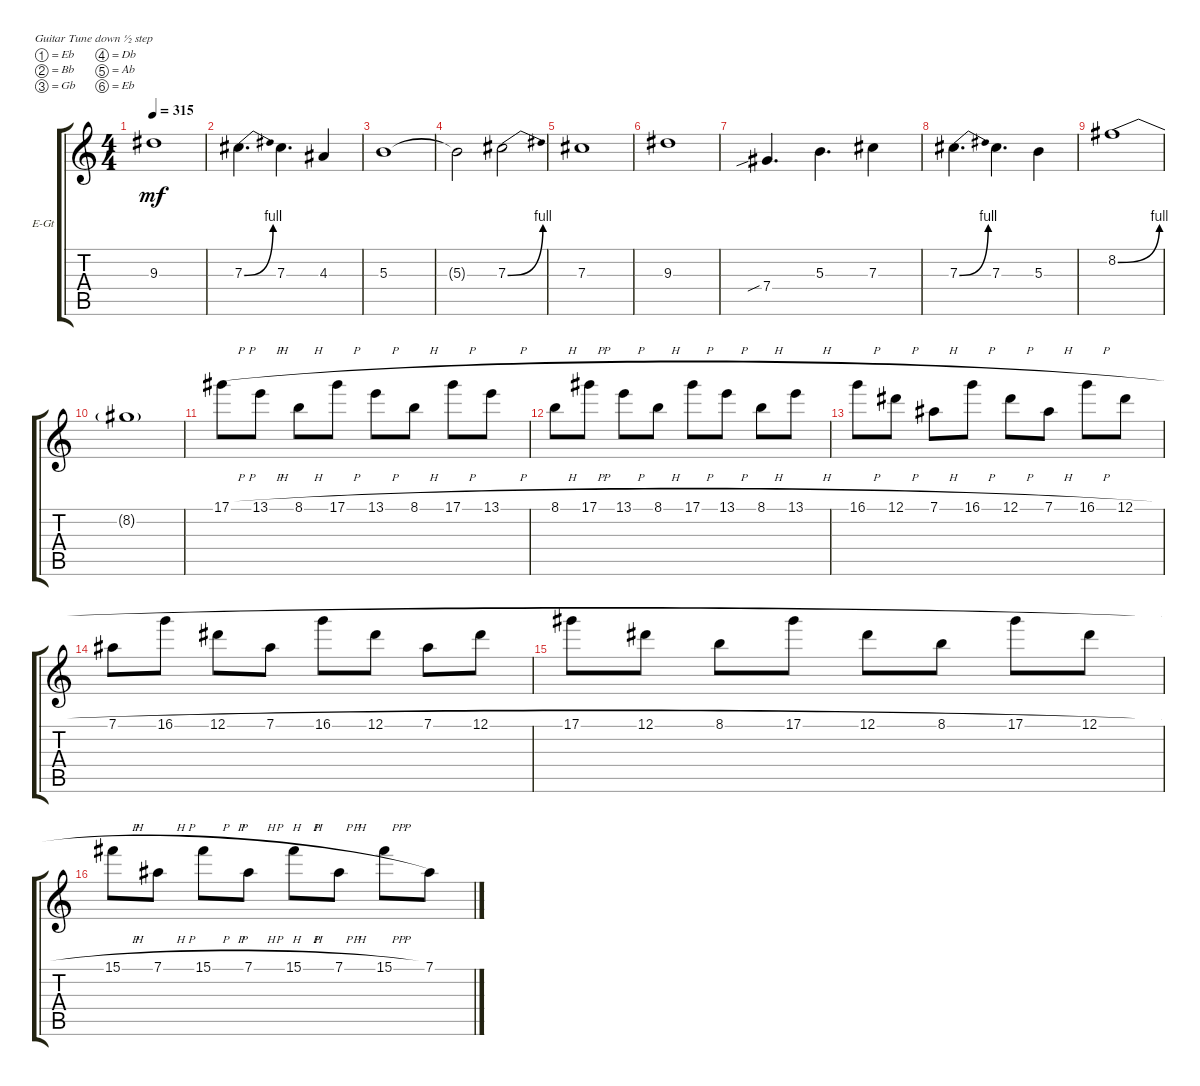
\bracketExtendMode groupsimilarinstruments
\firstSystemTrackNameOrientation horizontal
\otherSystemsTrackNameOrientation horizontal
\track ("solo" "E-Gt") {instrument distortionguitar}
\staff {score tabs}
\tuning (Eb4 Bb3 Gb3 Db3 Ab2 Eb2)
\ts (4 4)
\tempo 315
\clef g2
\ks c
9.3.1{dy mf} |
7.3{be (bend 0 0 15 4)}.4{d} 7.3.4{d} 4.3.4 |
5.3.1 |
5.3{t}.2 7.3{be (bend 0 0 15 4)}.2 |
7.3.1 |
9.3.1 |
7.4{sib}.4{d} 5.3.4{d} 7.3.4 |
7.3{be (bend 0 0 18 4)}.4{d} 7.3.4{d} 5.3.4 |
8.2{be (bend 0 0 15 4)}.1 |
8.2{t}.1 |
17.1{h}.8 13.1{h}.8 8.1{h}.8 17.1{h}.8 13.1{h}.8 8.1{h}.8 17.1{h}.8 13.1{h}.8 |
8.1{h}.8 17.1{h}.8 13.1{h}.8 8.1{h}.8 17.1{h}.8 13.1{h}.8 8.1{h}.8 13.1{h}.8 |
16.1{h}.8 12.1{h}.8 7.1{h}.8 16.1{h}.8 12.1{h}.8 7.1{h}.8 16.1{h}.8 12.1{h}.8 |
7.1{h}.8 16.1{h}.8 12.1{h}.8 7.1{h}.8 16.1{h}.8 12.1{h}.8 7.1{h}.8 12.1{h}.8 |
17.1{h}.8 12.1{h}.8 8.1{h}.8 17.1{h}.8 12.1{h}.8 8.1{h}.8 17.1{h}.8 12.1{h}.8 |
15.1{h}.8 7.1{h}.8 15.1{h}.8 7.1{h}.8 15.1{h}.8 7.1{h}.8 15.1{h}.8 7.1{h}.8
